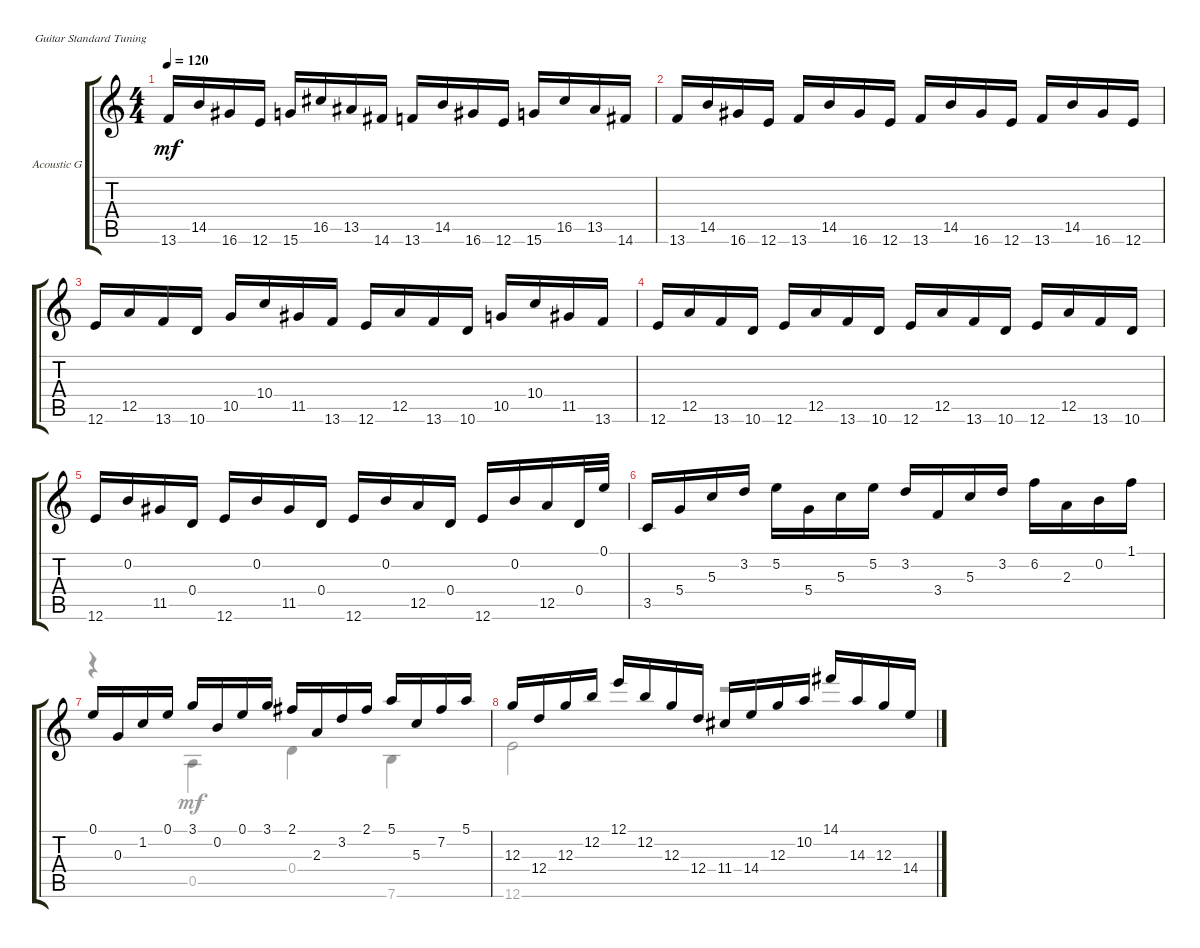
\bracketExtendMode groupsimilarinstruments
\firstSystemTrackNameOrientation horizontal
\otherSystemsTrackNameOrientation horizontal
\track ("Acoustic Grand" "Acoustic G") {instrument acousticguitarnylon}
\staff {score tabs}
\tuning (E4 B3 G3 D3 A2 E2)
\voice
\ts (4 4)
\tempo 120
\clef g2
\ks c
13.6.16{dy mf} 14.5.16 16.6.16 12.6.16 15.6.16 16.5.16 13.5.16 14.6.16 13.6.16 14.5.16 16.6.16 12.6.16 15.6.16 16.5.16 13.5.16 14.6.16 |
13.6.16 14.5.16 16.6.16 12.6.16 13.6.16 14.5.16 16.6.16 12.6.16 13.6.16 14.5.16 16.6.16 12.6.16 13.6.16 14.5.16 16.6.16 12.6.16 |
12.6.16 12.5.16 13.6.16 10.6.16 10.5.16 10.4.16 11.5.16 13.6.16 12.6.16 12.5.16 13.6.16 10.6.16 10.5.16 10.4.16 11.5.16 13.6.16 |
12.6.16 12.5.16 13.6.16 10.6.16 12.6.16 12.5.16 13.6.16 10.6.16 12.6.16 12.5.16 13.6.16 10.6.16 12.6.16 12.5.16 13.6.16 10.6.16 |
12.6.16 0.2.16 11.5.16 0.4.16 12.6.16 0.2.16 11.5.16 0.4.16 12.6.16 0.2.16 12.5.16 0.4.16 12.6.16 0.2.16 12.5.16 0.4.32 0.1.32 |
3.5.16 5.4.16 5.3.16 3.2.16 5.2.16 5.4.16 5.3.16 5.2.16 3.2.16 3.4.16 5.3.16 3.2.16 6.2.16 2.3.16 0.2.16 1.1.16 |
0.1.16 0.3.16 1.2.16 0.1.16 3.1.16 0.2.16 0.1.16 3.1.16 2.1.16 2.3.16 3.2.16 2.1.16 5.1.16 5.3.16 7.2.16 5.1.16 |
12.3.16 12.4.16 12.3.16 12.2.16 12.1.16 12.2.16 12.3.16 12.4.16 11.4.16 14.4.16 12.3.16 10.2.16 14.1.16 14.3.16 12.3.16 14.4.16
\voice
\clef g2
\ottava regular
\simile none
\ks c
|
|
|
|
|
|
r.4 0.5.4 0.4.4 7.6.4 |
12.6.2 r.2
